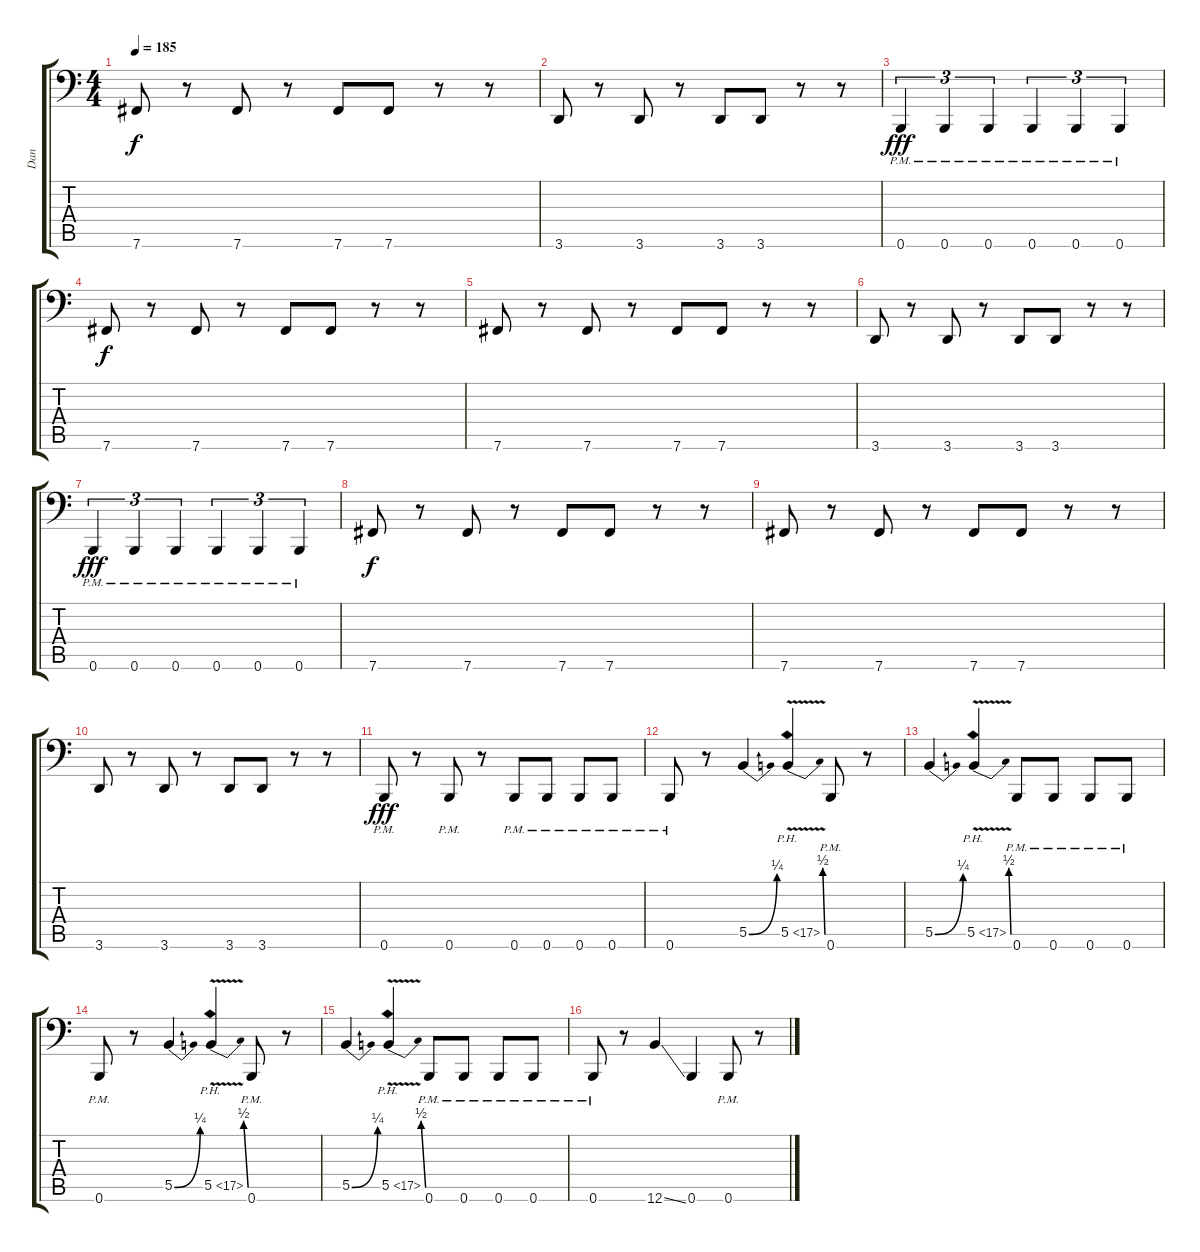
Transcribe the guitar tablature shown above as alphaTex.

\track ("Dan" "Dan") {instrument electricbasspick}
\staff {score tabs}
\tuning (Db3 Ab2 E2 B1 Gb1 B0) {hide}
\ts (4 4)
\tempo 185
\clef f4
\ks c
7.6.8{dy f} r.8 7.6.8 r.8 7.6.8 7.6.8 r.8 r.8 |
3.6.8 r.8 3.6.8 r.8 3.6.8 3.6.8 r.8 r.8 |
0.6{pm}.4{tu (3 2) dy fff} 0.6{pm}.4{tu (3 2)} 0.6{pm}.4{tu (3 2)} 0.6{pm}.4{tu (3 2)} 0.6{pm}.4{tu (3 2)} 0.6{pm}.4{tu (3 2)} |
7.6.8{dy f} r.8 7.6.8 r.8 7.6.8 7.6.8 r.8 r.8 |
7.6.8 r.8 7.6.8 r.8 7.6.8 7.6.8 r.8 r.8 |
3.6.8 r.8 3.6.8 r.8 3.6.8 3.6.8 r.8 r.8 |
0.6{pm}.4{tu (3 2) dy fff} 0.6{pm}.4{tu (3 2)} 0.6{pm}.4{tu (3 2)} 0.6{pm}.4{tu (3 2)} 0.6{pm}.4{tu (3 2)} 0.6{pm}.4{tu (3 2)} |
7.6.8{dy f} r.8 7.6.8 r.8 7.6.8 7.6.8 r.8 r.8 |
7.6.8 r.8 7.6.8 r.8 7.6.8 7.6.8 r.8 r.8 |
3.6.8 r.8 3.6.8 r.8 3.6.8 3.6.8 r.8 r.8 |
0.6{pm}.8{dy fff} r.8 0.6{pm}.8 r.8 0.6{pm}.8 0.6{pm}.8 0.6{pm}.8 0.6{pm}.8 |
0.6{pm}.8 r.8 5.5{be (bend 0 0 60 1)}.4 5.5{be (bend 0 0 60 2) ph 12 v}.4 0.6{pm}.8 r.8 |
5.5{be (bend 0 0 60 1)}.4 5.5{be (bend 0 0 60 2) ph 12 v}.4 0.6{pm}.8 0.6{pm}.8 0.6{pm}.8 0.6{pm}.8 |
0.6{pm}.8 r.8 5.5{be (bend 0 0 60 1)}.4 5.5{be (bend 0 0 60 2) ph 12 v}.4 0.6{pm}.8 r.8 |
5.5{be (bend 0 0 60 1)}.4 5.5{be (bend 0 0 60 2) ph 12 v}.4 0.6{pm}.8 0.6{pm}.8 0.6{pm}.8 0.6{pm}.8 |
0.6{pm}.8 r.8 12.6{ss}.4 0.6.4 0.6{pm}.8 r.8
